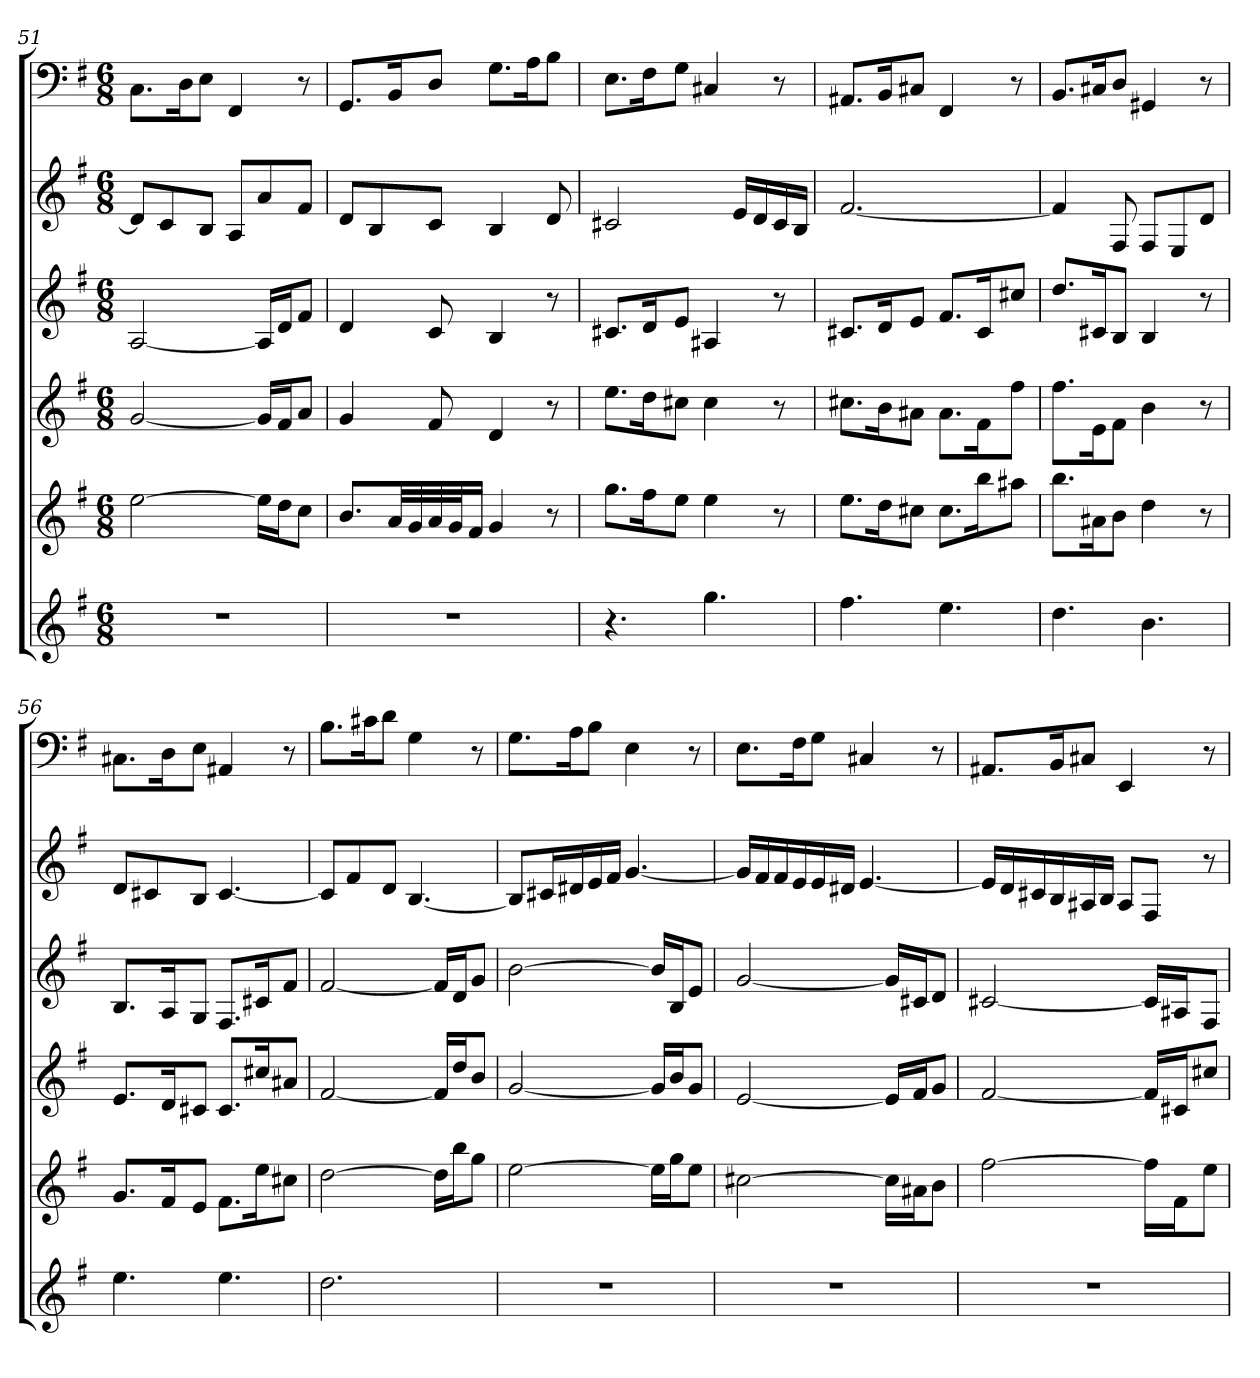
**kern	**kern	**kern	**kern	**kern	**kern
*part6	*part5	*part4	*part3	*part2	*part1
*staff6	*staff5	*staff4	*staff3	*staff2	*staff1
*k[f#]	*k[f#]	*k[f#]	*k[f#]	*k[f#]	*k[f#]
*e:	*e:	*e:	*e:	*e:	*e:
*M6/8	*M6/8	*M6/8	*M6/8	*M6/8	*M6/8
=51	=51	=51	=51	=51	=51
2.r	[2ee	[2g	[2A	8dL]	8.CL
.	.	.	.	8c	.
.	.	.	.	.	16DK
.	.	.	.	8BJ	8EJ
.	.	.	.	8AL	4FF#
.	16eeLL]	16gLL]	16ALL]	8a	.
.	16ddJ	16f#J	16dJ	.	.
.	8ccJ	8aJ	8f#J	8f#J	8r
=52	=52	=52	=52	=52	=52
2.r	8.bL	4g	4d	8dL	8.GGL
.	.	.	.	8B	.
.	32aLL	.	.	.	16BBK
.	32g	.	.	.	.
.	32a	8f#	8c	8cJ	8DJ
.	32gJ	.	.	.	.
.	16f#JJ	.	.	.	.
.	4g	4d	4B	4B	8.GL
.	.	.	.	.	16AK
.	8r	8r	8r	8d	8BJ
=53	=53	=53	=53	=53	=53
4.r	8.ggL	8.eeL	8.c#XL	2c#X	8.EL
.	16ff#K	16ddK	16dK	.	16F#K
.	8eeJ	8cc#XJ	8eJ	.	8GJ
4.gg	4ee	4cc#	4A#X	.	4C#X
.	.	.	.	16eLL	.
.	.	.	.	16d	.
.	8r	8r	8r	16c#	8r
.	.	.	.	16BJJ	.
=54	=54	=54	=54	=54	=54
4.ff#	8.eeL	8.cc#XL	8.c#XL	[2.f#	8.AA#XL
.	16ddK	16bK	16dK	.	16BBK
.	8cc#XJ	8a#XJ	8eJ	.	8C#XJ
4.ee	8.cc#L	8.a#L	8.f#L	.	4FF#
.	16bbK	16f#K	16c#K	.	.
.	8aa#XJ	8ff#J	8cc#XJ	.	8r
=55	=55	=55	=55	=55	=55
4.dd	8.bbL	8.ff#L	8.ddL	4f#]	8.BBL
.	16a#XK	16eK	16c#XK	.	16C#XK
.	8bJ	8f#J	8BJ	8F#	8DJ
4.b	4dd	4b	4B	8F#L	4GG#X
.	.	.	.	8E	.
.	8r	8r	8r	8dJ	8r
=56	=56	=56	=56	=56	=56
4.ee	8.gL	8.eL	8.BL	8dL	8.C#XL
.	.	.	.	8c#X	.
.	16f#K	16dK	16AK	.	16DK
.	8eJ	8c#XJ	8GJ	8BJ	8EJ
4.ee	8.f#L	8.c#L	8.F#L	[4.c#	4AA#X
.	16eeK	16cc#XK	16c#XK	.	.
.	8cc#XJ	8a#XJ	8f#J	.	8r
=57	=57	=57	=57	=57	=57
2.dd	[2dd	[2f#	[2f#	8c#L]	8.BL
.	.	.	.	8f#	.
.	.	.	.	.	16c#XK
.	.	.	.	8dJ	8dJ
.	.	.	.	[4.B	4G
.	16ddLL]	16f#LL]	16f#LL]	.	.
.	16bbJ	16ddJ	16dJ	.	.
.	8ggJ	8bJ	8gJ	.	8r
=58	=58	=58	=58	=58	=58
2.r	[2ee	[2g	[2b	8BL]	8.GL
.	.	.	.	16c#XL	.
.	.	.	.	16d#X	16AK
.	.	.	.	16e	8BJ
.	.	.	.	16f#JJ	.
.	.	.	.	[4.g	4E
.	16eeLL]	16gLL]	16bLL]	.	.
.	16ggJ	16bJ	16BJ	.	.
.	8eeJ	8gJ	8eJ	.	8r
=59	=59	=59	=59	=59	=59
2.r	[2cc#X	[2e	[2g	16gLL]	8.EL
.	.	.	.	16f#	.
.	.	.	.	16f#	.
.	.	.	.	16e	16F#K
.	.	.	.	16e	8GJ
.	.	.	.	16d#XJJ	.
.	.	.	.	[4.e	4C#X
.	16cc#LL]	16eLL]	16gLL]	.	.
.	16a#XJ	16f#J	16c#XJ	.	.
.	8bJ	8gJ	8dJ	.	8r
=60	=60	=60	=60	=60	=60
2.r	[2ff#	[2f#	[2c#X	16eLL]	8.AA#XL
.	.	.	.	16d	.
.	.	.	.	16c#X	.
.	.	.	.	16B	16BBK
.	.	.	.	16A#X	8C#XJ
.	.	.	.	16BJJ	.
.	.	.	.	8A#L	4EE
.	16ff#LL]	16f#LL]	16c#LL]	8F#J	.
.	16f#J	16c#XJ	16A#XJ	.	.
.	8eeJ	8cc#XJ	8F#J	8r	8r
=	=	=	=	=	=
*-	*-	*-	*-	*-	*-
